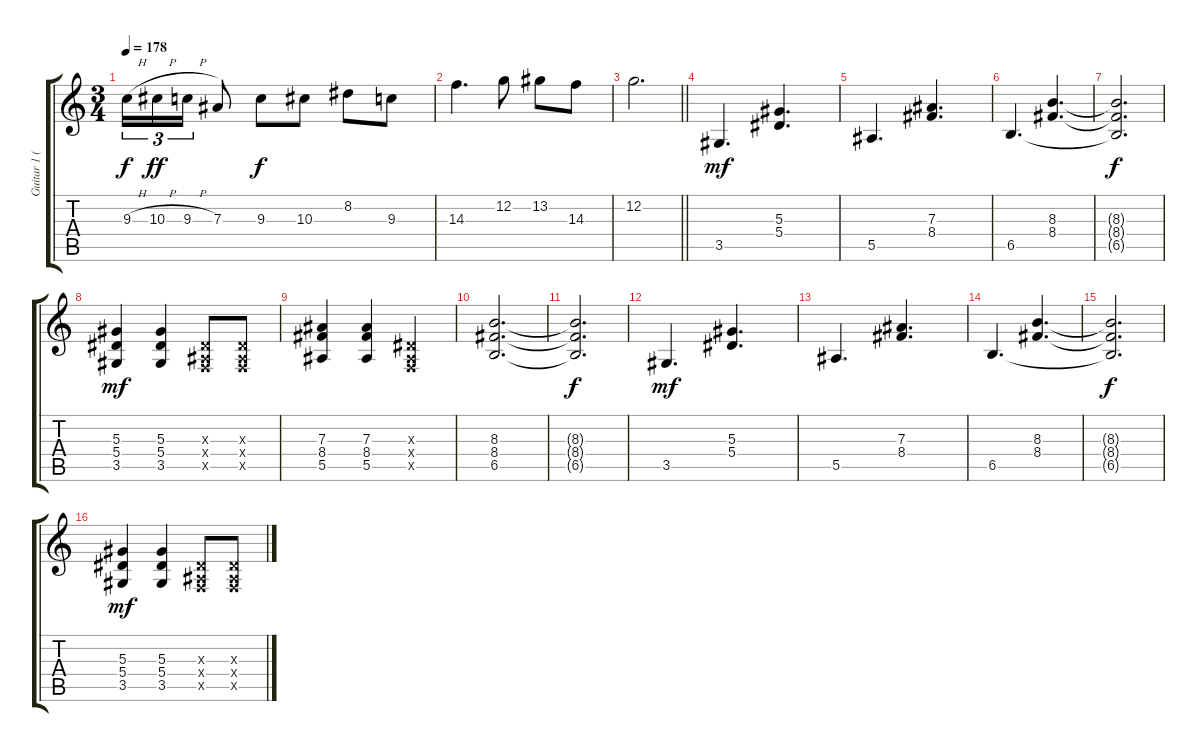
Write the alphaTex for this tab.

\track ("Guitar 1 (Lead)" "Guitar 1 (") {instrument distortionguitar}
\staff {score tabs}
\tuning (C4 G3 Eb3 Bb2 F2 C2) {hide}
\ts (3 4)
\tempo 178
\clef g2
\ks c
9.3{h}.16{tu (3 2) dy f} 10.3{h}.16{tu (3 2) dy ff} 9.3{h}.16{tu (3 2)} 7.3.8 9.3.8{dy f} 10.3.8 8.2.8 9.3.8 |
14.3.4{d} 12.2.8 13.2.8 14.3.8 |
\barLineRight lightlight
12.2.2{d} |
3.5.4{d dy mf volume 16 balance 8 instrument distortionguitar} (5.3 5.4).4{d} |
5.5.4{d} (7.3 8.4).4{d} |
6.5.4{d} (8.3 8.4).4{d} |
(8.3{t} 8.4{t} 6.5{t}).2{d dy f} |
(5.3 5.4 3.5).4{dy mf} (5.3 5.4 3.5).4 (0.3{x} 0.4{x} 0.5{x}).8 (0.3{x} 0.4{x} 0.5{x}).8 |
(7.3 8.4 5.5).4 (7.3 8.4 5.5).4 (0.3{x} 0.4{x} 0.5{x}).4 |
(8.3 8.4 6.5).2{d} |
(8.3{t} 8.4{t} 6.5{t}).2{d dy f} |
3.5.4{d dy mf} (5.3 5.4).4{d} |
5.5.4{d} (7.3 8.4).4{d} |
6.5.4{d} (8.3 8.4).4{d} |
(8.3{t} 8.4{t} 6.5{t}).2{d dy f} |
(5.3 5.4 3.5).4{dy mf} (5.3 5.4 3.5).4 (0.3{x} 0.4{x} 0.5{x}).8 (0.3{x} 0.4{x} 0.5{x}).8
